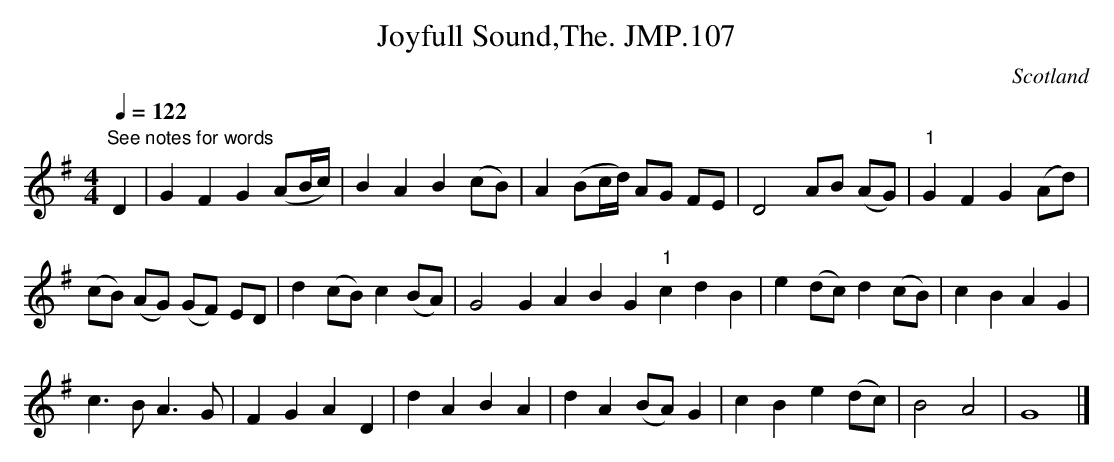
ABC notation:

X:1
T:Joyfull Sound,The. JMP.107
M:4/4
L:1/4
Q:122
O:Scotland
K:G major
"See notes for words"D | GFG (A/B/4c/4) | BAB (c/B/) |\
A (B/c/4d/4) A/G/ F/E/ | D2 A/B/ (A/G/) |\
"1"GFG (A/d/) |!
(c/B/) (A/G/) (G/F/) E/D/ |\
d (c/B/) c (B/A/) | G2 GA  BG "1" cdB |\
e (d/c/) d (c/B/) | cBAG |!
c>BA>G |\
FGAD | dABA | dA (B/A/) G | cBe(d/c/) | B2A2 | G4 |]
